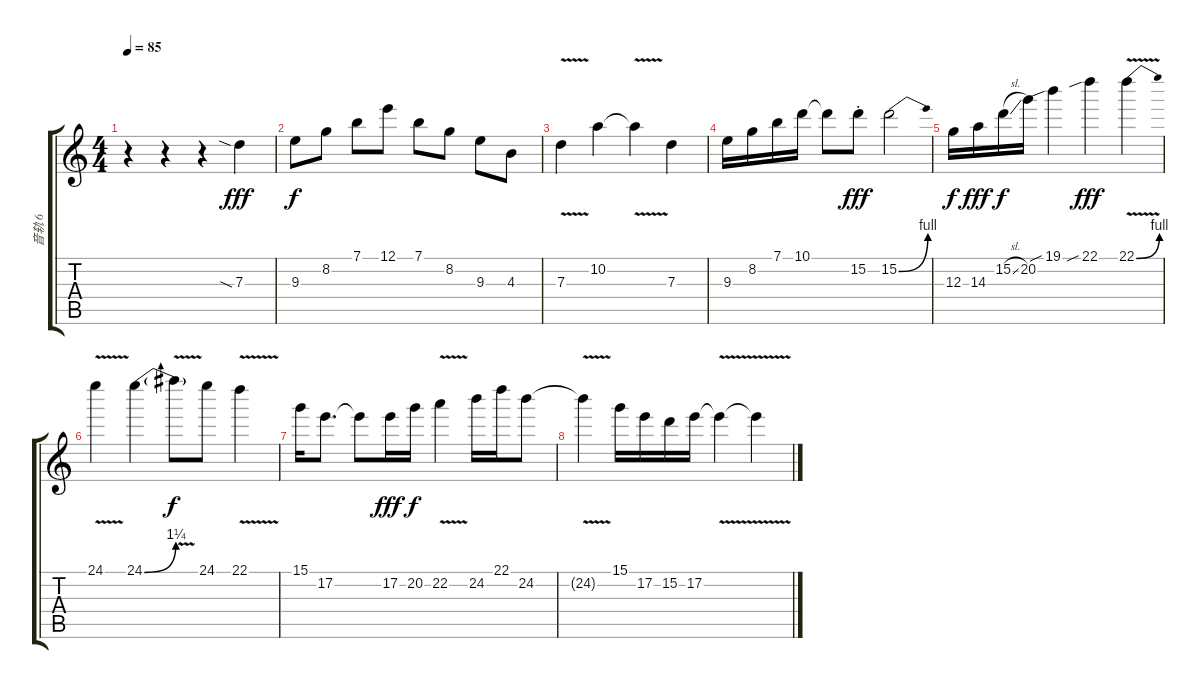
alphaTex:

\track ("音轨 6" "音轨 6") {instrument overdrivenguitar}
\staff {score tabs}
\tuning (E4 B3 G3 D3 A2 E2) {hide}
\ts (4 4)
\tempo 85
\clef g2
\ks c
r.4{dy fff} r.4 r.4 7.3{sia}.4 |
9.3.8{dy f} 8.2.8 7.1.8 12.1.8 7.1.8 8.2.8 9.3.8 4.3.8 |
7.3{v}.4 10.2.4 10.2{v t}.4 7.3.4 |
9.3.16 8.2.16 7.1.16 10.1.16 10.1{t}.8 15.2{st}.8{dy fff} 15.2{be (bend 0 0 60 4)}.2 |
12.3.16{dy f} 14.3.16{dy fff} 15.2{sl}.16{dy f} 20.2.16 19.1{sib}.4 22.1{sib}.4{dy fff} 22.1{be (bend 0 0 60 4) v}.4 |
24.1{v}.4 24.1{be (bend 0 0 60 5)}.4 24.1{v t}.8{dy f} 24.1.8 22.1{v}.4 |
15.1.16 17.2.8{d} 17.2{t}.8 17.2.16{dy fff} 20.2.16{dy f} 22.2{v}.4 24.2.16 22.1.16 24.2.8 |
24.2{v t}.4 15.1.16 17.2.16 15.2.16 17.2.16 17.2{v t}.4 17.2{v t}.4
